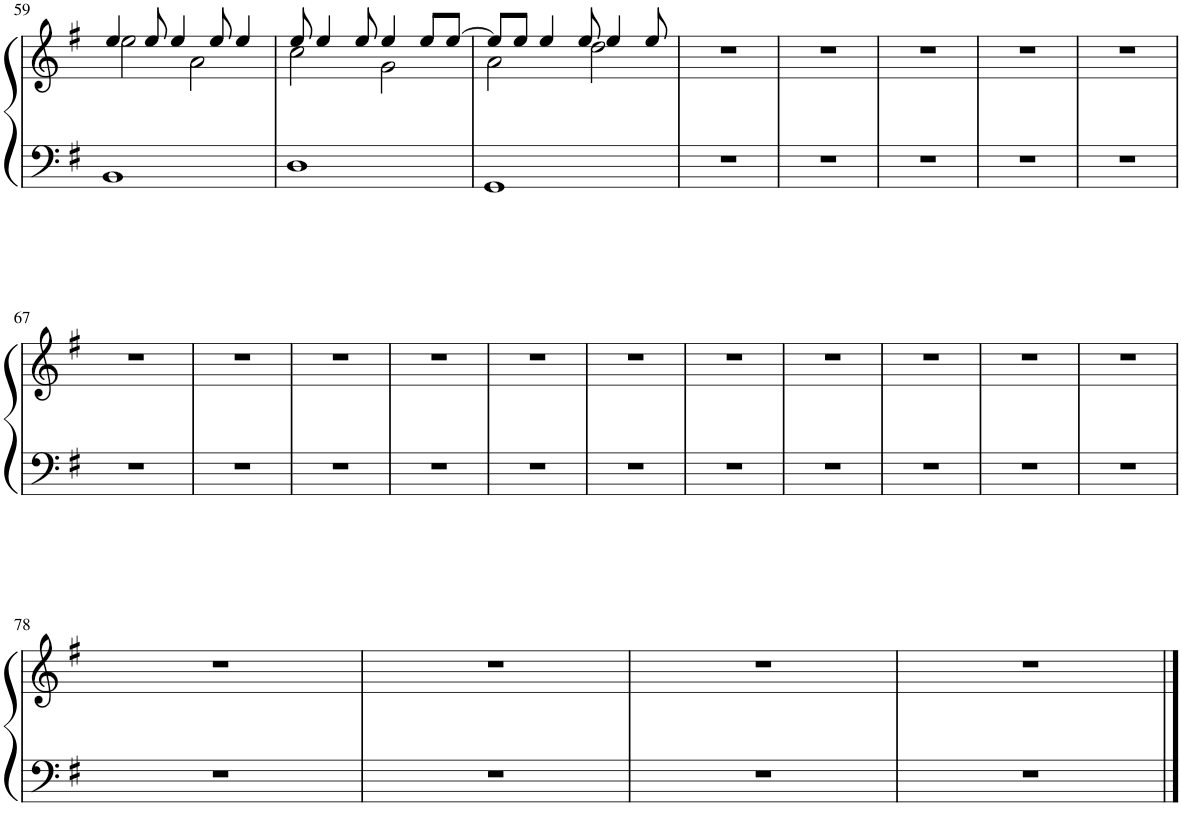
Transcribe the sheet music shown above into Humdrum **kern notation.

**kern	**kern
*part1	*part1
*staff2	*staff1
*I"Piano	*
*I'Pno.	*
!!LO:PB:g=z
*clefF4	*clefG2
*k[f#]	*k[f#]
*M4/4	*M4/4
=59	=59
*	*^
1BB	4ee/	2ee\
.	8ee/	.
.	4ee/	.
.	.	2a\
.	8ee/	.
.	4ee/	.
=60	=60	=60
1D	8ee/	2cc\
.	4ee/	.
.	8ee/	.
.	4ee/	2g\
.	8ee/L	.
.	[8ee/J	.
=61	=61	=61
1GG	8ee/L]	2a\
.	8ee/J	.
.	4ee/	.
.	8ee/	2dd\
.	4ee/	.
.	8ee/	.
*	*v	*v
=62	=62
1r	1r
=63	=63
1r	1r
=64	=64
1r	1r
=65	=65
1r	1r
=66	=66
1r	1r
!!LO:LB:g=z
=67	=67
1r	1r
=68	=68
1r	1r
=69	=69
1r	1r
=70	=70
1r	1r
=71	=71
1r	1r
=72	=72
1r	1r
=73	=73
1r	1r
=74	=74
1r	1r
=75	=75
1r	1r
=76	=76
1r	1r
=77	=77
1r	1r
!!LO:LB:g=z
=78	=78
1r	1r
=79	=79
1r	1r
=80	=80
1r	1r
=81	=81
1r	1r
==	==
*-	*-
